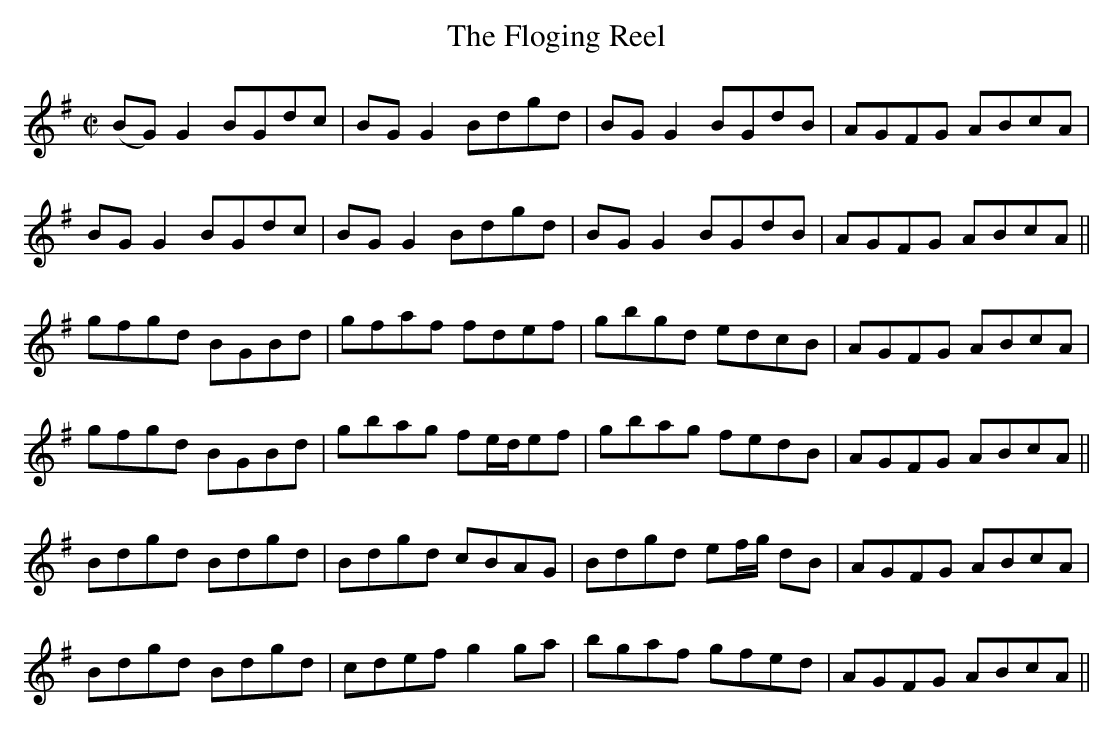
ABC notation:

X:1
T:Floging Reel, The
M:C|
L:1/8
K:G
(BG) G2 BGdc|BG G2 Bdgd|BG G2 BGdB|AGFG ABcA|
BG G2 BGdc|BG G2 Bdgd|BG G2 BGdB|AGFG ABcA||
gfgd BGBd|gfaf fdef|gbgd edcB|AGFG ABcA|
gfgd BGBd|gbag fe/d/ef|gbag fedB|AGFG ABcA||
Bdgd Bdgd|Bdgd cBAG|Bdgd ef/g/ dB|AGFG ABcA|
Bdgd Bdgd|cdef g2 ga|bgaf gfed|AGFG ABcA||
